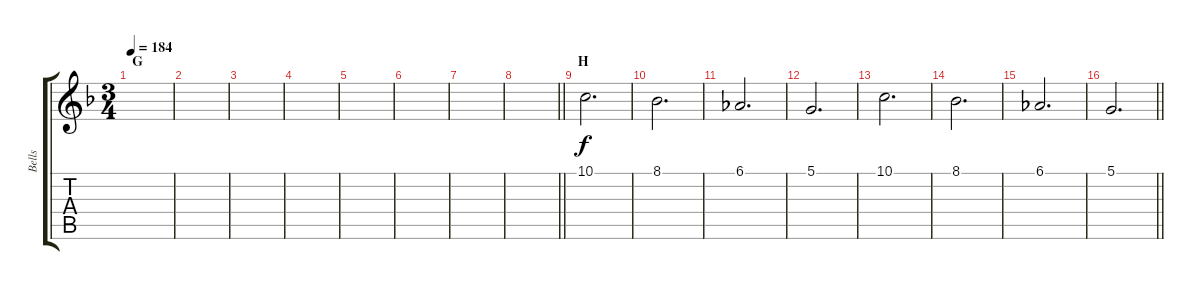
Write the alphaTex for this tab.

\track ("Bells" "Bells") {instrument tubularbells}
\staff {score tabs}
\tuning (D4 A3 F3 C3 G2 C2) {hide}
\ts (3 4)
\section ("" "G")
\tempo 184
\clef g2
\ks f
|
|
|
|
|
|
|
\barLineRight lightlight
|
\section ("" "H")
10.1.2{d} |
8.1.2{d} |
6.1.2{d} |
5.1.2{d} |
10.1.2{d} |
8.1.2{d} |
6.1.2{d} |
\barLineRight lightlight
5.1.2{d}
